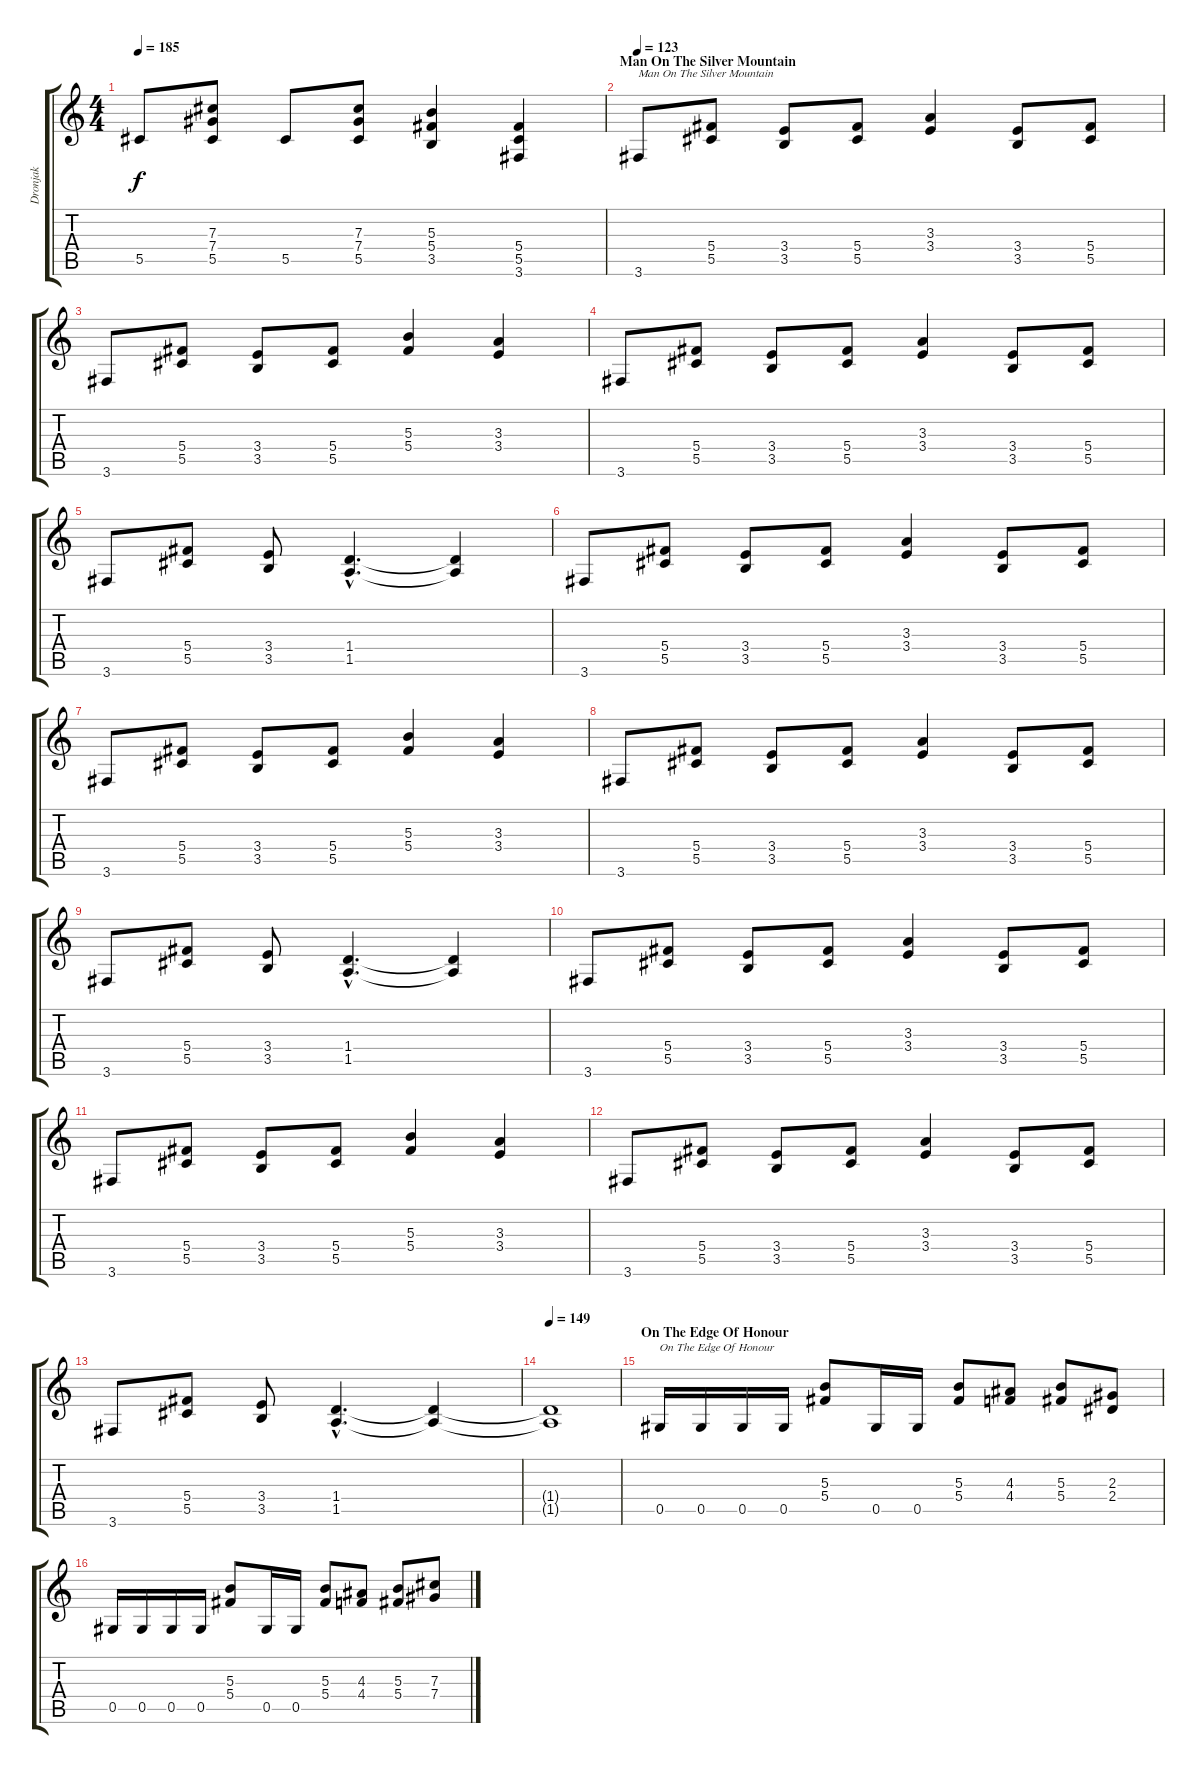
\track ("Dronjak" "Dronjak") {instrument distortionguitar}
\staff {score tabs}
\tuning (Eb4 Bb3 Gb3 Db3 Ab2 Eb2) {hide}
\ts (4 4)
\tempo 185
\clef g2
\ks c
5.5.8{dy f} (7.3 7.4 5.5).8 5.5.8 (7.3 7.4 5.5).8 (5.3 5.4 3.5).4 (5.4 5.5 3.6).4 |
\section ("" "Man On The Silver Mountain")
\tempo 123
3.6.8{txt "Man On The Silver Mountain"} (5.4 5.5).8 (3.4 3.5).8 (5.4 5.5).8 (3.3 3.4).4 (3.4 3.5).8 (5.4 5.5).8 |
3.6.8 (5.4 5.5).8 (3.4 3.5).8 (5.4 5.5).8 (5.3 5.4).4 (3.3 3.4).4 |
3.6.8 (5.4 5.5).8 (3.4 3.5).8 (5.4 5.5).8 (3.3 3.4).4 (3.4 3.5).8 (5.4 5.5).8 |
3.6.8 (5.4 5.5).8 (3.4 3.5).8 (1.4{hac} 1.5{hac}).4{d} (1.4{t} 1.5{t}).4 |
3.6.8 (5.4 5.5).8 (3.4 3.5).8 (5.4 5.5).8 (3.3 3.4).4 (3.4 3.5).8 (5.4 5.5).8 |
3.6.8 (5.4 5.5).8 (3.4 3.5).8 (5.4 5.5).8 (5.3 5.4).4 (3.3 3.4).4 |
3.6.8 (5.4 5.5).8 (3.4 3.5).8 (5.4 5.5).8 (3.3 3.4).4 (3.4 3.5).8 (5.4 5.5).8 |
3.6.8 (5.4 5.5).8 (3.4 3.5).8 (1.4{hac} 1.5{hac}).4{d} (1.4{t} 1.5{t}).4 |
3.6.8 (5.4 5.5).8 (3.4 3.5).8 (5.4 5.5).8 (3.3 3.4).4 (3.4 3.5).8 (5.4 5.5).8 |
3.6.8 (5.4 5.5).8 (3.4 3.5).8 (5.4 5.5).8 (5.3 5.4).4 (3.3 3.4).4 |
3.6.8 (5.4 5.5).8 (3.4 3.5).8 (5.4 5.5).8 (3.3 3.4).4 (3.4 3.5).8 (5.4 5.5).8 |
3.6.8 (5.4 5.5).8 (3.4 3.5).8 (1.4{hac} 1.5{hac}).4{d} (1.4{t} 1.5{t}).4 |
\tempo 149
(1.4{t} 1.5{t}).1{volume 0} |
\section ("" "On The Edge Of Honour")
0.5.16{txt "On The Edge Of Honour" volume 13} 0.5.16 0.5.16 0.5.16 (5.3 5.4).8 0.5.16 0.5.16 (5.3 5.4).8 (4.3 4.4).8 (5.3 5.4).8 (2.3 2.4).8 |
0.5.16 0.5.16 0.5.16 0.5.16 (5.3 5.4).8 0.5.16 0.5.16 (5.3 5.4).8 (4.3 4.4).8 (5.3 5.4).8 (7.3 7.4).8
